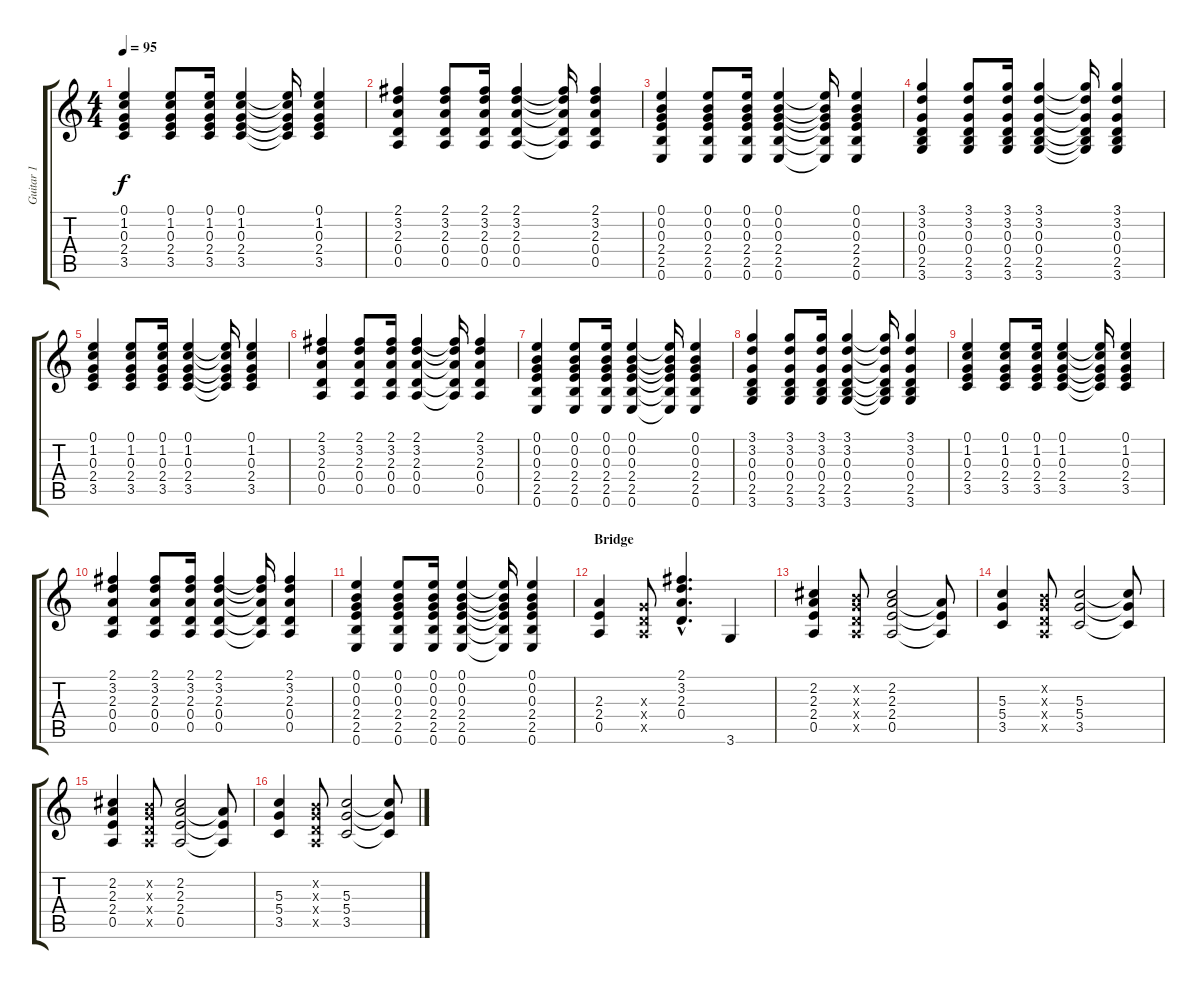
\track ("Guitar 1" "Guitar 1") {instrument electricguitarjazz}
\staff {score tabs}
\tuning (E4 B3 G3 D3 A2 E2) {hide}
\ts (4 4)
\tempo 95
\clef g2
\ks c
(0.1 1.2 0.3 2.4 3.5).4{dy f} (0.1 1.2 0.3 2.4 3.5).8 (0.1 1.2 0.3 2.4 3.5).16 (0.1 1.2 0.3 2.4 3.5).4 (0.1{t} 1.2{t} 0.3{t} 2.4{t} 3.5{t}).16 (0.1 1.2 0.3 2.4 3.5).4 |
(2.1 3.2 2.3 0.4 0.5).4 (2.1 3.2 2.3 0.4 0.5).8 (2.1 3.2 2.3 0.4 0.5).16 (2.1 3.2 2.3 0.4 0.5).4 (2.1{t} 3.2{t} 2.3{t} 0.4{t} 0.5{t}).16 (2.1 3.2 2.3 0.4 0.5).4 |
(0.1 0.2 0.3 2.4 2.5 0.6).4 (0.1 0.2 0.3 2.4 2.5 0.6).8 (0.1 0.2 0.3 2.4 2.5 0.6).16 (0.1 0.2 0.3 2.4 2.5 0.6).4 (0.1{t} 0.2{t} 0.3{t} 2.4{t} 2.5{t} 0.6{t}).16 (0.1 0.2 0.3 2.4 2.5 0.6).4 |
(3.1 3.2 0.3 0.4 2.5 3.6).4 (3.1 3.2 0.3 0.4 2.5 3.6).8 (3.1 3.2 0.3 0.4 2.5 3.6).16 (3.1 3.2 0.3 0.4 2.5 3.6).4 (3.1{t} 3.2{t} 0.3{t} 0.4{t} 2.5{t} 3.6{t}).16 (3.1 3.2 0.3 0.4 2.5 3.6).4 |
(0.1 1.2 0.3 2.4 3.5).4 (0.1 1.2 0.3 2.4 3.5).8 (0.1 1.2 0.3 2.4 3.5).16 (0.1 1.2 0.3 2.4 3.5).4 (0.1{t} 1.2{t} 0.3{t} 2.4{t} 3.5{t}).16 (0.1 1.2 0.3 2.4 3.5).4 |
(2.1 3.2 2.3 0.4 0.5).4 (2.1 3.2 2.3 0.4 0.5).8 (2.1 3.2 2.3 0.4 0.5).16 (2.1 3.2 2.3 0.4 0.5).4 (2.1{t} 3.2{t} 2.3{t} 0.4{t} 0.5{t}).16 (2.1 3.2 2.3 0.4 0.5).4 |
(0.1 0.2 0.3 2.4 2.5 0.6).4 (0.1 0.2 0.3 2.4 2.5 0.6).8 (0.1 0.2 0.3 2.4 2.5 0.6).16 (0.1 0.2 0.3 2.4 2.5 0.6).4 (0.1{t} 0.2{t} 0.3{t} 2.4{t} 2.5{t} 0.6{t}).16 (0.1 0.2 0.3 2.4 2.5 0.6).4 |
(3.1 3.2 0.3 0.4 2.5 3.6).4 (3.1 3.2 0.3 0.4 2.5 3.6).8 (3.1 3.2 0.3 0.4 2.5 3.6).16 (3.1 3.2 0.3 0.4 2.5 3.6).4 (3.1{t} 3.2{t} 0.3{t} 0.4{t} 2.5{t} 3.6{t}).16 (3.1 3.2 0.3 0.4 2.5 3.6).4 |
(0.1 1.2 0.3 2.4 3.5).4 (0.1 1.2 0.3 2.4 3.5).8 (0.1 1.2 0.3 2.4 3.5).16 (0.1 1.2 0.3 2.4 3.5).4 (0.1{t} 1.2{t} 0.3{t} 2.4{t} 3.5{t}).16 (0.1 1.2 0.3 2.4 3.5).4 |
(2.1 3.2 2.3 0.4 0.5).4 (2.1 3.2 2.3 0.4 0.5).8 (2.1 3.2 2.3 0.4 0.5).16 (2.1 3.2 2.3 0.4 0.5).4 (2.1{t} 3.2{t} 2.3{t} 0.4{t} 0.5{t}).16 (2.1 3.2 2.3 0.4 0.5).4 |
(0.1 0.2 0.3 2.4 2.5 0.6).4 (0.1 0.2 0.3 2.4 2.5 0.6).8 (0.1 0.2 0.3 2.4 2.5 0.6).16 (0.1 0.2 0.3 2.4 2.5 0.6).4 (0.1{t} 0.2{t} 0.3{t} 2.4{t} 2.5{t} 0.6{t}).16 (0.1 0.2 0.3 2.4 2.5 0.6).4 |
\section ("" "Bridge")
(2.3 2.4 0.5).4 (0.3{x} 0.4{x} 0.5{x}).8 (2.1{hac} 3.2{hac} 2.3{hac} 0.4{hac}).4{d} 3.6.4 |
(2.2 2.3 2.4 0.5).4 (0.2{x} 0.3{x} 0.4{x} 0.5{x}).8 (2.2 2.3 2.4 0.5).2 (2.3{t} 2.4{t} 0.5{t}).8 |
(5.3 5.4 3.5).4 (0.2{x} 0.3{x} 0.4{x} 0.5{x}).8 (5.3 5.4 3.5).2 (5.3{t} 5.4{t} 3.5{t}).8 |
(2.2 2.3 2.4 0.5).4 (0.2{x} 0.3{x} 0.4{x} 0.5{x}).8 (2.2 2.3 2.4 0.5).2 (2.3{t} 2.4{t} 0.5{t}).8 |
(5.3 5.4 3.5).4 (0.2{x} 0.3{x} 0.4{x} 0.5{x}).8 (5.3 5.4 3.5).2 (5.3{t} 5.4{t} 3.5{t}).8
